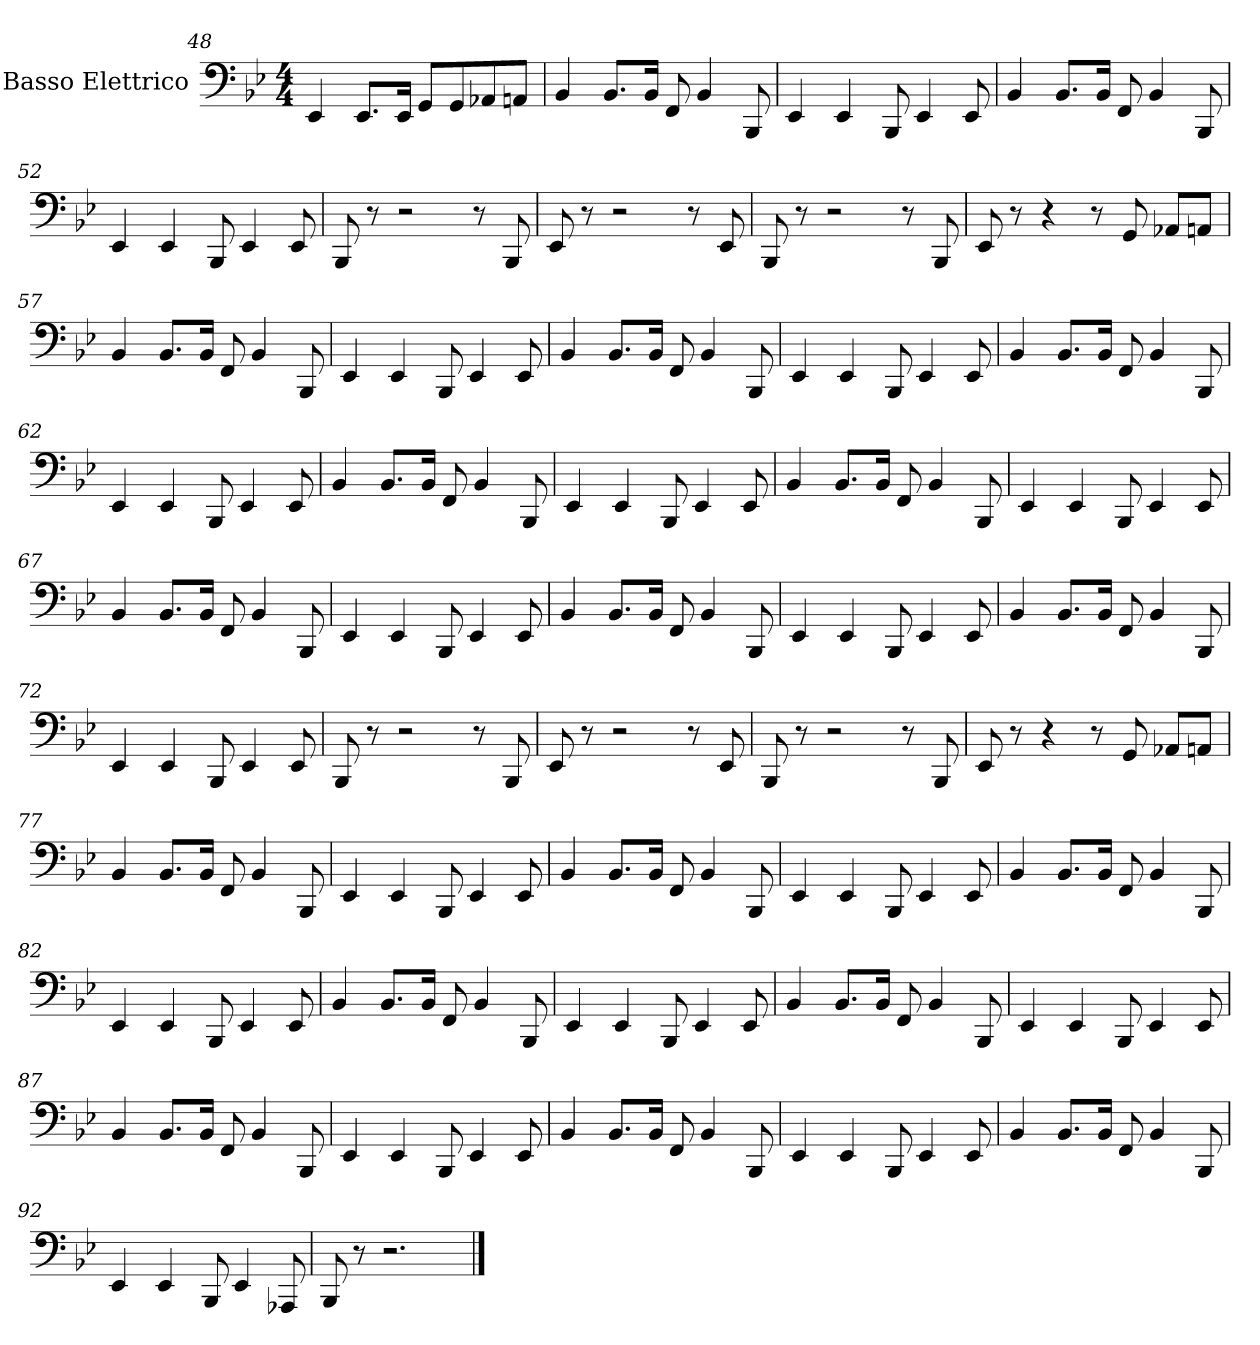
**kern
*part1
*staff1
*I"Basso Elettrico
*
*k[b-e-]
*B-:
*M4/4
=48
4EE-
8.EE-L
16EE-Jk
8GGL
8GG
8AA-X
8AAnJ
=49
4BB-
8.BB-L
16BB-Jk
8FF
4BB-
8BBB-
=50
4EE-
4EE-
8BBB-
4EE-
8EE-
=51
4BB-
8.BB-L
16BB-Jk
8FF
4BB-
8BBB-
=52
4EE-
4EE-
8BBB-
4EE-
8EE-
=53
8BBB-
8r
2r
8r
8BBB-
=54
8EE-
8r
2r
8r
8EE-
=55
8BBB-
8r
2r
8r
8BBB-
=56
8EE-
8r
4r
8r
8GG
8AA-XL
8AAnJ
=57
4BB-
8.BB-L
16BB-Jk
8FF
4BB-
8BBB-
=58
4EE-
4EE-
8BBB-
4EE-
8EE-
=59
4BB-
8.BB-L
16BB-Jk
8FF
4BB-
8BBB-
=60
4EE-
4EE-
8BBB-
4EE-
8EE-
=61
4BB-
8.BB-L
16BB-Jk
8FF
4BB-
8BBB-
=62
4EE-
4EE-
8BBB-
4EE-
8EE-
=63
4BB-
8.BB-L
16BB-Jk
8FF
4BB-
8BBB-
=64
4EE-
4EE-
8BBB-
4EE-
8EE-
=65
4BB-
8.BB-L
16BB-Jk
8FF
4BB-
8BBB-
=66
4EE-
4EE-
8BBB-
4EE-
8EE-
=67
4BB-
8.BB-L
16BB-Jk
8FF
4BB-
8BBB-
=68
4EE-
4EE-
8BBB-
4EE-
8EE-
=69
4BB-
8.BB-L
16BB-Jk
8FF
4BB-
8BBB-
=70
4EE-
4EE-
8BBB-
4EE-
8EE-
=71
4BB-
8.BB-L
16BB-Jk
8FF
4BB-
8BBB-
=72
4EE-
4EE-
8BBB-
4EE-
8EE-
=73
8BBB-
8r
2r
8r
8BBB-
=74
8EE-
8r
2r
8r
8EE-
=75
8BBB-
8r
2r
8r
8BBB-
=76
8EE-
8r
4r
8r
8GG
8AA-XL
8AAnJ
=77
4BB-
8.BB-L
16BB-Jk
8FF
4BB-
8BBB-
=78
4EE-
4EE-
8BBB-
4EE-
8EE-
=79
4BB-
8.BB-L
16BB-Jk
8FF
4BB-
8BBB-
=80
4EE-
4EE-
8BBB-
4EE-
8EE-
=81
4BB-
8.BB-L
16BB-Jk
8FF
4BB-
8BBB-
=82
4EE-
4EE-
8BBB-
4EE-
8EE-
=83
4BB-
8.BB-L
16BB-Jk
8FF
4BB-
8BBB-
=84
4EE-
4EE-
8BBB-
4EE-
8EE-
=85
4BB-
8.BB-L
16BB-Jk
8FF
4BB-
8BBB-
=86
4EE-
4EE-
8BBB-
4EE-
8EE-
=87
4BB-
8.BB-L
16BB-Jk
8FF
4BB-
8BBB-
=88
4EE-
4EE-
8BBB-
4EE-
8EE-
=89
4BB-
8.BB-L
16BB-Jk
8FF
4BB-
8BBB-
=90
4EE-
4EE-
8BBB-
4EE-
8EE-
=91
4BB-
8.BB-L
16BB-Jk
8FF
4BB-
8BBB-
=92
4EE-
4EE-
8BBB-
4EE-
8AAA-X
=93
8BBB-
8r
2.r
==
*-
